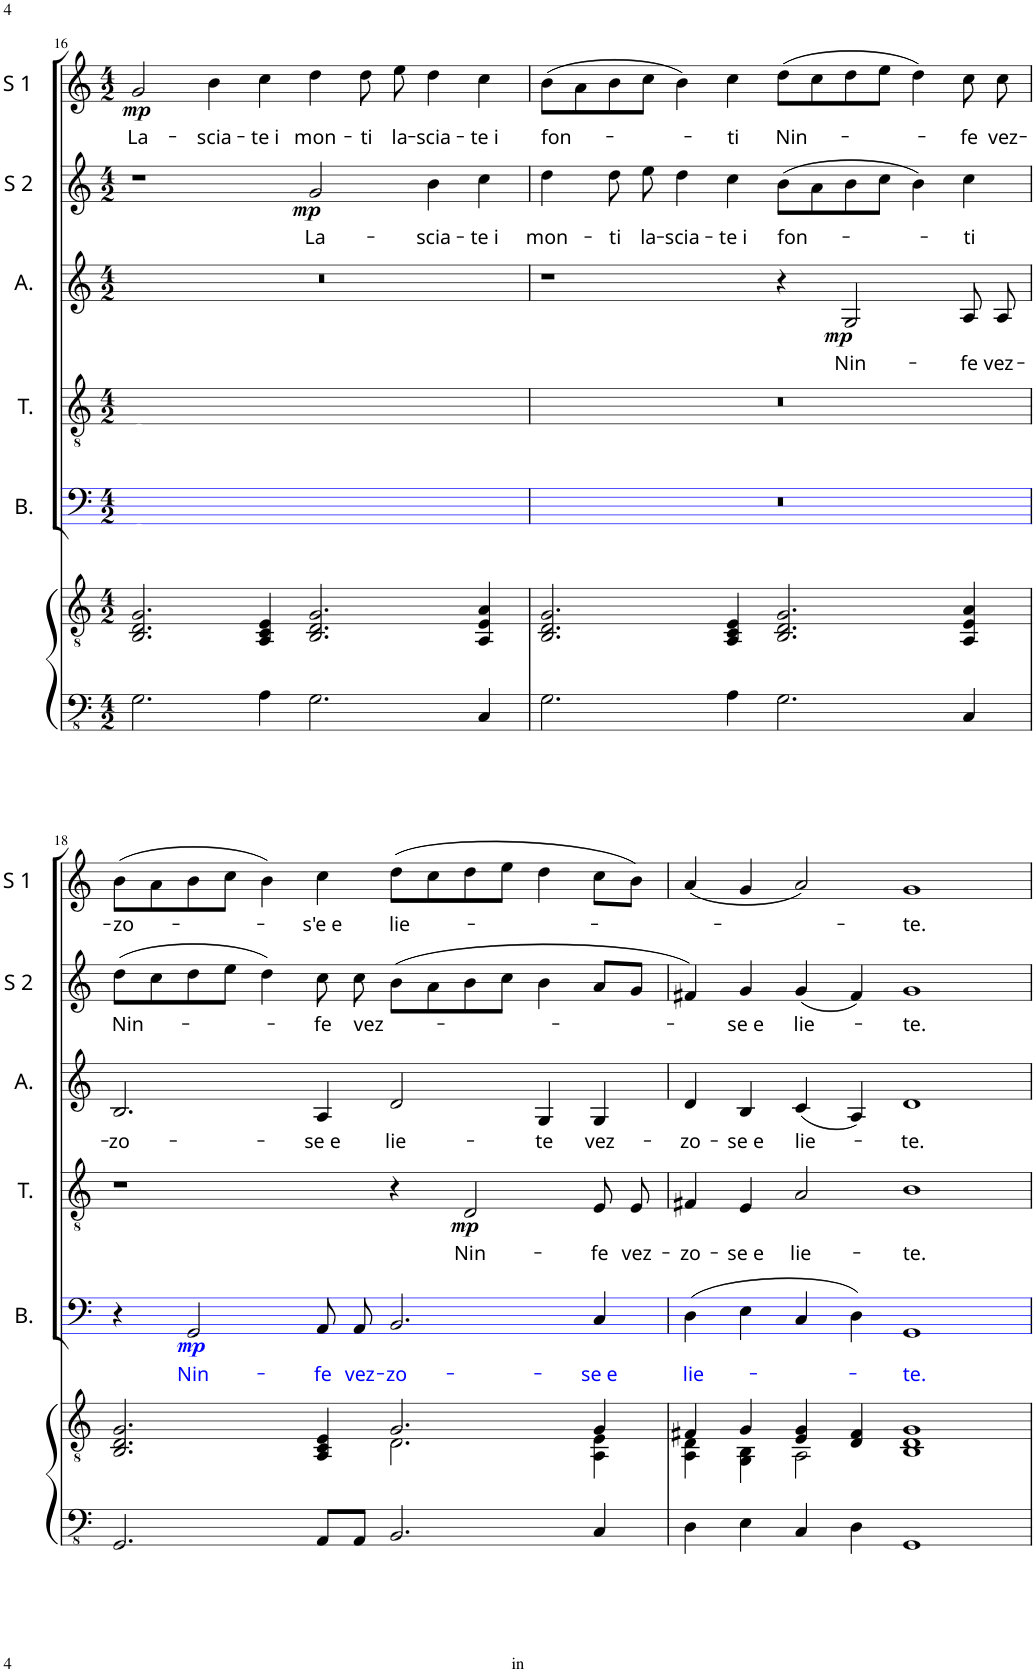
**kern	**kern	**kern	**text	**dynam	**kern	**text	**dynam	**kern	**text	**dynam	**kern	**text	**dynam	**kern	**text	**dynam
*part6	*part6	*part5	*part5	*part5	*part4	*part4	*part4	*part3	*part3	*part3	*part2	*part2	*part2	*part1	*part1	*part1
*staff7	*staff6	*staff5	*staff5	*staff5	*staff4	*staff4	*staff4	*staff3	*staff3	*staff3	*staff2	*staff2	*staff2	*staff1	*staff1	*staff1
*I"Piano	*	*I"B.	*	*	*I"T.	*	*	*I"A.	*	*	*I"S 2	*	*	*I"S 1	*	*
*I'Pno	*	*I'B.	*	*	*I'T.	*	*	*I'A.	*	*	*I'S 2	*	*	*I'S 1	*	*
!!LO:PB:g=z
*clefFv4	*clefGv2	*clefF4	*	*	*clefGv2	*	*	*clefG2	*	*	*clefG2	*	*	*clefG2	*	*
*k[]	*k[]	*k[]	*	*	*k[]	*	*	*k[]	*	*	*k[]	*	*	*k[]	*	*
*M4/2	*M4/2	*M4/2	*	*	*M4/2	*	*	*M4/2	*	*	*M4/2	*	*	*M4/2	*	*
=16	=16	=16	=16	=16	=16	=16	=16	=16	=16	=16	=16	=16	=16	=16	=16	=16
!	!	!	!	!	!	!	!	!	!	!	!	!	!	!	!LO:LY:b	!LO:DY:b
2.GG\	2.BB/ 2.D/ 2.G/	0FF!i	.	.	0D!i	.	.	0r	.	.	1r	.	.	2g/	La-	mp
!	!	!	!	!	!	!	!	!	!	!	!	!	!	!	!LO:LY:b	!
.	.	.	.	.	.	.	.	.	.	.	.	.	.	4b\	-scia-	.
!	!	!	!	!	!	!	!	!	!	!	!	!	!	!	!LO:LY:b	!
4AA\	4AA/ 4C/ 4E/	.	.	.	.	.	.	.	.	.	.	.	.	4cc\	-te i	.
!	!	!	!	!	!	!	!	!	!	!	!	!LO:LY:b	!LO:DY:b	!	!LO:LY:b	!
2.GG\	2.BB/ 2.D/ 2.G/	.	.	.	.	.	.	.	.	.	2g/	La-	mp	4dd\	mon-	.
!	!	!	!	!	!	!	!	!	!	!	!	!	!	!	!LO:LY:b	!
.	.	.	.	.	.	.	.	.	.	.	.	.	.	8dd\	-ti	.
!	!	!	!	!	!	!	!	!	!	!	!	!	!	!	!LO:LY:b	!
.	.	.	.	.	.	.	.	.	.	.	.	.	.	8ee\	la-	.
!	!	!	!	!	!	!	!	!	!	!	!	!LO:LY:b	!	!	!LO:LY:b	!
.	.	.	.	.	.	.	.	.	.	.	4b\	-scia-	.	4dd\	-scia-	.
!	!	!	!	!	!	!	!	!	!	!	!	!LO:LY:b	!	!	!LO:LY:b	!
4CC/	4AA/ 4E/ 4A/	.	.	.	.	.	.	.	.	.	4cc\	-te i	.	4cc\	-te i	.
=17	=17	=17	=17	=17	=17	=17	=17	=17	=17	=17	=17	=17	=17	=17	=17	=17
!	!	!	!	!	!	!	!	!	!	!	!	!LO:LY:b	!	!	!LO:LY:b	!
2.GG\	2.BB/ 2.D/ 2.G/	0r	.	.	0r	.	.	1r	.	.	4dd\	mon-	.	(8b\L	fon-	.
.	.	.	.	.	.	.	.	.	.	.	.	.	.	8a\	.	.
!	!	!	!	!	!	!	!	!	!	!	!	!LO:LY:b	!	!	!	!
.	.	.	.	.	.	.	.	.	.	.	8dd\	-ti	.	8b\	.	.
!	!	!	!	!	!	!	!	!	!	!	!	!LO:LY:b	!	!	!	!
.	.	.	.	.	.	.	.	.	.	.	8ee\	la-	.	8cc\J	.	.
!	!	!	!	!	!	!	!	!	!	!	!	!LO:LY:b	!	!	!	!
.	.	.	.	.	.	.	.	.	.	.	4dd\	-scia-	.	4b\)	.	.
!	!	!	!	!	!	!	!	!	!	!	!	!LO:LY:b	!	!	!LO:LY:b	!
4AA\	4AA/ 4C/ 4E/	.	.	.	.	.	.	.	.	.	4cc\	-te i	.	4cc\	-ti	.
!	!	!	!	!	!	!	!	!	!	!	!	!LO:LY:b	!	!	!LO:LY:b	!
2.GG\	2.BB/ 2.D/ 2.G/	.	.	.	.	.	.	4r	.	.	(8b\L	fon-	.	(8dd\L	Nin-	.
.	.	.	.	.	.	.	.	.	.	.	8a\	.	.	8cc\	.	.
!	!	!	!	!	!	!	!	!	!LO:LY:b	!LO:DY:b	!	!	!	!	!	!
.	.	.	.	.	.	.	.	2G/	Nin-	mp	8b\	.	.	8dd\	.	.
.	.	.	.	.	.	.	.	.	.	.	8cc\J	.	.	8ee\J	.	.
.	.	.	.	.	.	.	.	.	.	.	4b\)	.	.	4dd\)	.	.
!	!	!	!	!	!	!	!	!	!LO:LY:b	!	!	!LO:LY:b	!	!	!LO:LY:b	!
4CC/	4AA/ 4E/ 4A/	.	.	.	.	.	.	8A/L	-fe	.	4cc\	-ti	.	8cc\	-fe	.
!	!	!	!	!	!	!	!	!	!LO:LY:b	!	!	!	!	!	!LO:LY:b	!
.	.	.	.	.	.	.	.	8A/J	vez-	.	.	.	.	8cc\	vez-	.
!!LO:LB:g=z
=18	=18	=18	=18	=18	=18	=18	=18	=18	=18	=18	=18	=18	=18	=18	=18	=18
*	*^	*	*	*	*	*	*	*	*	*	*	*	*	*	*	*
!	!	!	!	!	!	!	!	!	!	!LO:LY:b	!	!	!LO:LY:b	!	!	!LO:LY:b	!
2.GGG/	2.BB/ 2.D/ 2.G/	1ryy	4r	.	.	1r	.	.	2.B/	-zo-	.	(8dd\L	Nin-	.	(8b\L	-zo-	.
.	.	.	.	.	.	.	.	.	.	.	.	8cc\	.	.	8a\	.	.
!	!	!	!	!LO:LY:b:color=#0000FF	!LO:DY:b	!	!	!	!	!	!	!	!	!	!	!	!
.	.	.	2GG/	Nin-	mp	.	.	.	.	.	.	8dd\	.	.	8b\	.	.
.	.	.	.	.	.	.	.	.	.	.	.	8ee\J	.	.	8cc\J	.	.
.	.	.	.	.	.	.	.	.	.	.	.	4dd\)	.	.	4b\)	.	.
!	!	!	!	!LO:LY:b:color=#0000FF	!	!	!	!	!	!LO:LY:b	!	!	!LO:LY:b	!	!	!LO:LY:b	!
8AAA/L	4AA/ 4C/ 4E/	.	8AA/L	-fe	.	.	.	.	4A/	-se e	.	8cc\	-fe	.	4cc\	-s'e e	.
!	!	!	!	!LO:LY:b:color=#0000FF	!	!	!	!	!	!	!	!	!LO:LY:b	!	!	!	!
8AAA/J	.	.	8AA/J	vez-	.	.	.	.	.	.	.	8cc\	vez-	.	.	.	.
!	!	!	!	!LO:LY:b:color=#0000FF	!	!	!	!	!	!LO:LY:b	!	!	!	!	!	!LO:LY:b	!
2.BBB/	2.G/	2.D\	2.BB/	-zo-	.	4r	.	.	2d/	lie-	.	(8b\L	.	.	(8dd\L	lie-	.
.	.	.	.	.	.	.	.	.	.	.	.	8a\	.	.	8cc\	.	.
!	!	!	!	!	!	!	!LO:LY:b	!LO:DY:b	!	!	!	!	!	!	!	!	!
.	.	.	.	.	.	2D/	Nin-	mp	.	.	.	8b\	.	.	8dd\	.	.
.	.	.	.	.	.	.	.	.	.	.	.	8cc\J	.	.	8ee\J	.	.
!	!	!	!	!	!	!	!	!	!	!LO:LY:b	!	!	!	!	!	!	!
.	.	.	.	.	.	.	.	.	4G/	-te	.	4b\	.	.	4dd\	.	.
!	!	!	!	!LO:LY:b:color=#0000FF	!	!	!LO:LY:b	!	!	!LO:LY:b	!	!	!	!	!	!	!
4CC/	4G/	4AA\ 4E\	4C/	-se e	.	8E/L	-fe	.	4G/	vez-	.	8a/L	.	.	8cc\L	.	.
!	!	!	!	!	!	!	!LO:LY:b	!	!	!	!	!	!	!	!	!	!
.	.	.	.	.	.	8E/J	vez-	.	.	.	.	8g/J	.	.	8b\J)	.	.
=19	=19	=19	=19	=19	=19	=19	=19	=19	=19	=19	=19	=19	=19	=19	=19	=19	=19
!	!	!	!	!LO:LY:b:color=#0000FF	!	!	!LO:LY:b	!	!	!LO:LY:b	!	!	!	!	!	!	!
4DD\	4F#X/	4AA\ 4D\	(4D\	lie-	.	4F#X/	-zo-	.	4d/	-zo-	.	4f#X/)	.	.	(4a/	.	.
!	!	!	!	!	!	!	!LO:LY:b	!	!	!LO:LY:b	!	!	!LO:LY:b	!	!	!	!
4EE\	4G/	4GG\ 4BB\	4E\	.	.	4E/	-se e	.	4B/	-se e	.	4g/	-se e	.	4g/	.	.
!	!	!	!	!	!	!	!LO:LY:b	!	!	!LO:LY:b	!	!	!LO:LY:b	!	!	!	!
4CC/	4E/ 4G/	2AA\	4C/	.	.	2A/	lie-	.	(4c/	lie-	.	(4g/	lie-	.	2a/)	.	.
4DD\	4D/ 4F#/	.	4D\)	.	.	.	.	.	4A/)	.	.	4f#/)	.	.	.	.	.
!	!	!	!	!LO:LY:b:color=#0000FF	!	!	!LO:LY:b	!	!	!LO:LY:b	!	!	!LO:LY:b	!	!	!LO:LY:b	!
1GGG	1G	1BB 1D	1GG	-te.	.	1B	-te.	.	1d	-te.	.	1g	-te.	.	1g	-te.	.
*	*v	*v	*	*	*	*	*	*	*	*	*	*	*	*	*	*	*
=	=	=	=	=	=	=	=	=	=	=	=	=	=	=	=	=
*-	*-	*-	*-	*-	*-	*-	*-	*-	*-	*-	*-	*-	*-	*-	*-	*-
